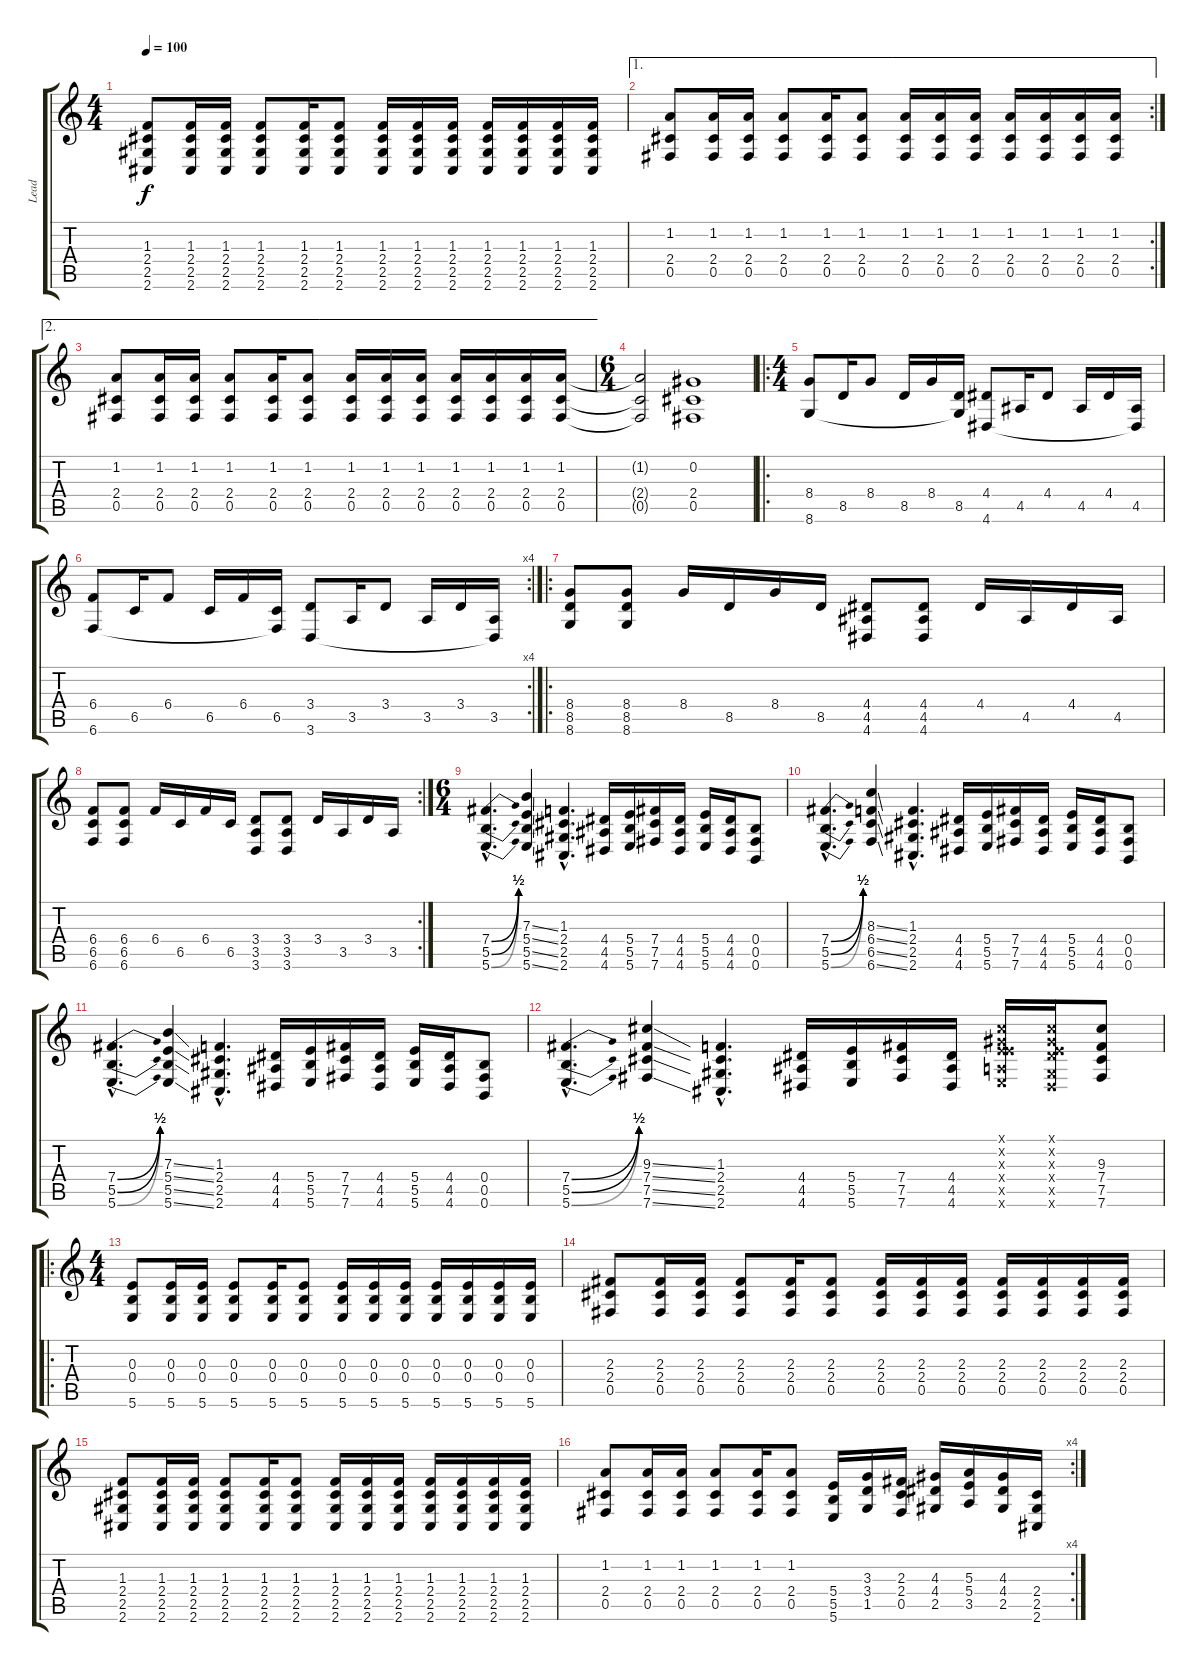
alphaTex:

\track ("Lead" "Lead") {instrument distortionguitar}
\staff {score tabs}
\tuning (Db4 Ab3 E3 B2 Gb2 B1) {hide}
\ts (4 4)
\tempo 100
\clef g2
\ks c
(1.3 2.4 2.5 2.6).8{dy f} (1.3 2.4 2.5 2.6).16 (1.3 2.4 2.5 2.6).16 (1.3 2.4 2.5 2.6).8 (1.3 2.4 2.5 2.6).16 (1.3 2.4 2.5 2.6).8 (1.3 2.4 2.5 2.6).16 (1.3 2.4 2.5 2.6).16 (1.3 2.4 2.5 2.6).16 (1.3 2.4 2.5 2.6).16 (1.3 2.4 2.5 2.6).16 (1.3 2.4 2.5 2.6).16 (1.3 2.4 2.5 2.6).16 |
\ae 1
\rc 2
(1.2 2.4 0.5).8 (1.2 2.4 0.5).16 (1.2 2.4 0.5).16 (1.2 2.4 0.5).8 (1.2 2.4 0.5).16 (1.2 2.4 0.5).8 (1.2 2.4 0.5).16 (1.2 2.4 0.5).16 (1.2 2.4 0.5).16 (1.2 2.4 0.5).16 (1.2 2.4 0.5).16 (1.2 2.4 0.5).16 (1.2 2.4 0.5).16 |
\ae 2
(1.2 2.4 0.5).8 (1.2 2.4 0.5).16 (1.2 2.4 0.5).16 (1.2 2.4 0.5).8 (1.2 2.4 0.5).16 (1.2 2.4 0.5).8 (1.2 2.4 0.5).16 (1.2 2.4 0.5).16 (1.2 2.4 0.5).16 (1.2 2.4 0.5).16 (1.2 2.4 0.5).16 (1.2 2.4 0.5).16 (1.2 2.4 0.5).16 |
\ts (6 4)
(1.2{t} 2.4{t} 0.5{t}).2 (0.2 2.4 0.5).1 |
\ro
\ts (4 4)
(8.4 8.6).8 8.5.16 8.4.8 8.5.16 8.4.16 (8.5 8.6{t}).16 (4.4 4.6).8 4.5.16 4.4.8 4.5.16 4.4.16 (4.5 4.6{t}).16 |
\rc 4
(6.4 6.6).8 6.5.16 6.4.8 6.5.16 6.4.16 (6.5 6.6{t}).16 (3.4 3.6).8 3.5.16 3.4.8 3.5.16 3.4.16 (3.5 3.6{t}).16 |
\ro
(8.4 8.5 8.6).8 (8.4 8.5 8.6).8 8.4.16 8.5.16 8.4.16 8.5.16 (4.4 4.5 4.6).8 (4.4 4.5 4.6).8 4.4.16 4.5.16 4.4.16 4.5.16 |
\rc 2
(6.4 6.5 6.6).8 (6.4 6.5 6.6).8 6.4.16 6.5.16 6.4.16 6.5.16 (3.4 3.5 3.6).8 (3.4 3.5 3.6).8 3.4.16 3.5.16 3.4.16 3.5.16 |
\ts (6 4)
(7.4{be (bend 0 0 60 2) hac} 5.5{be (bend 0 0 60 2) hac} 5.6{be (bend 0 0 60 2) hac}).4{d} (7.3{ss} 5.4{ss} 5.5{ss} 5.6{ss}).4 (1.3{hac} 2.4{hac} 2.5{hac} 2.6{hac}).4{d} (4.4 4.5 4.6).16 (5.4 5.5 5.6).16 (7.4 7.5 7.6).16 (4.4 4.5 4.6).16 (5.4 5.5 5.6).16 (4.4 4.5 4.6).16 (0.4 0.5 0.6).8 |
(7.4{be (bend 0 0 60 2) hac} 5.5{be (bend 0 0 60 2) hac} 5.6{be (bend 0 0 60 2) hac}).4{d} (8.3{ss} 6.4{ss} 6.5{ss} 6.6{ss}).4 (1.3{hac} 2.4{hac} 2.5{hac} 2.6{hac}).4{d} (4.4 4.5 4.6).16 (5.4 5.5 5.6).16 (7.4 7.5 7.6).16 (4.4 4.5 4.6).16 (5.4 5.5 5.6).16 (4.4 4.5 4.6).16 (0.4 0.5 0.6).8 |
(7.4{be (bend 0 0 60 2) hac} 5.5{be (bend 0 0 60 2) hac} 5.6{be (bend 0 0 60 2) hac}).4{d} (7.3{ss} 5.4{ss} 5.5{ss} 5.6{ss}).4 (1.3{hac} 2.4{hac} 2.5{hac} 2.6{hac}).4{d} (4.4 4.5 4.6).16 (5.4 5.5 5.6).16 (7.4 7.5 7.6).16 (4.4 4.5 4.6).16 (5.4 5.5 5.6).16 (4.4 4.5 4.6).16 (0.4 0.5 0.6).8 |
(7.4{be (bend 0 0 60 2) hac} 5.5{be (bend 0 0 60 2) hac} 5.6{be (bend 0 0 60 2) hac}).4{d} (9.3{ss} 7.4{ss} 7.5{ss} 7.6{ss}).4 (1.3{hac} 2.4{hac} 2.5{hac} 2.6{hac}).4{d} (4.4 4.5 4.6).16 (5.4 5.5 5.6).16 (7.4 7.5 7.6).16 (4.4 4.5 4.6).16 (0.1{x} 0.2{x} 0.3{x} 5.4{x} 3.5{x} 5.6{x}).16 (0.1{x} 0.2{x} 0.3{x} 4.4{x} 2.5{x} 4.6{x}).16 (9.3 7.4 7.5 7.6).8 |
\ro
\ts (4 4)
(0.3 0.4 5.6).8 (0.3 0.4 5.6).16 (0.3 0.4 5.6).16 (0.3 0.4 5.6).8 (0.3 0.4 5.6).16 (0.3 0.4 5.6).8 (0.3 0.4 5.6).16 (0.3 0.4 5.6).16 (0.3 0.4 5.6).16 (0.3 0.4 5.6).16 (0.3 0.4 5.6).16 (0.3 0.4 5.6).16 (0.3 0.4 5.6).16 |
(2.3 2.4 0.5).8 (2.3 2.4 0.5).16 (2.3 2.4 0.5).16 (2.3 2.4 0.5).8 (2.3 2.4 0.5).16 (2.3 2.4 0.5).8 (2.3 2.4 0.5).16 (2.3 2.4 0.5).16 (2.3 2.4 0.5).16 (2.3 2.4 0.5).16 (2.3 2.4 0.5).16 (2.3 2.4 0.5).16 (2.3 2.4 0.5).16 |
(1.3 2.4 2.5 2.6).8 (1.3 2.4 2.5 2.6).16 (1.3 2.4 2.5 2.6).16 (1.3 2.4 2.5 2.6).8 (1.3 2.4 2.5 2.6).16 (1.3 2.4 2.5 2.6).8 (1.3 2.4 2.5 2.6).16 (1.3 2.4 2.5 2.6).16 (1.3 2.4 2.5 2.6).16 (1.3 2.4 2.5 2.6).16 (1.3 2.4 2.5 2.6).16 (1.3 2.4 2.5 2.6).16 (1.3 2.4 2.5 2.6).16 |
\rc 4
(1.2 2.4 0.5).8 (1.2 2.4 0.5).16 (1.2 2.4 0.5).16 (1.2 2.4 0.5).8 (1.2 2.4 0.5).16 (1.2 2.4 0.5).8 (5.4 5.5 5.6).16 (3.3 3.4 1.5).16 (2.3 2.4 0.5).16 (4.3 4.4 2.5).16 (5.3 5.4 3.5).16 (4.3 4.4 2.5).16 (2.4 2.5 2.6).16
